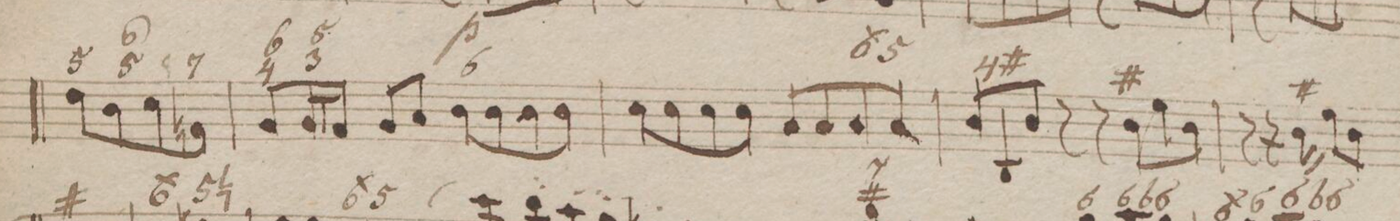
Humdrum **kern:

**kern	**fba	**dynam
*I"Organ.	*	*
*clefF4	*	*
*k[b-e-a-]	*	*
*met(c)	*	*
*M4/4	*	*
8F\L	5	.
8D\	6 5	.
8E-\	.	.
8AAn\J	7	.
=24	=24	=24
8BB-/L	6 4	.
16BB-/L	5 3	.
16AA-/JJ	.	.
8BB-/L	.	.
8C/J	.	.
8D\L	6	.
8D\	.	.
8D\	.	.
8D\J	.	.
=25	=25	=25
8E-\L	.	.
8E-\	.	.
8E-\	.	.
8E-\J	.	.
8C/L	.	.
8C/	.	.
8C/	6|	.
8C/J	5	.
=26	=26	=26
8D/L	4	.
8DD/	#	.
8D/J	.	.
8r	.	.
8r	.	.
8D\L	#	.
8G\	.	.
8D\J	.	.
=27	=27	=27
8r	.	.
16r	.	.
16D\	#	.
8G\L	.	.
8D\J	.	.
*-	*-	*-
